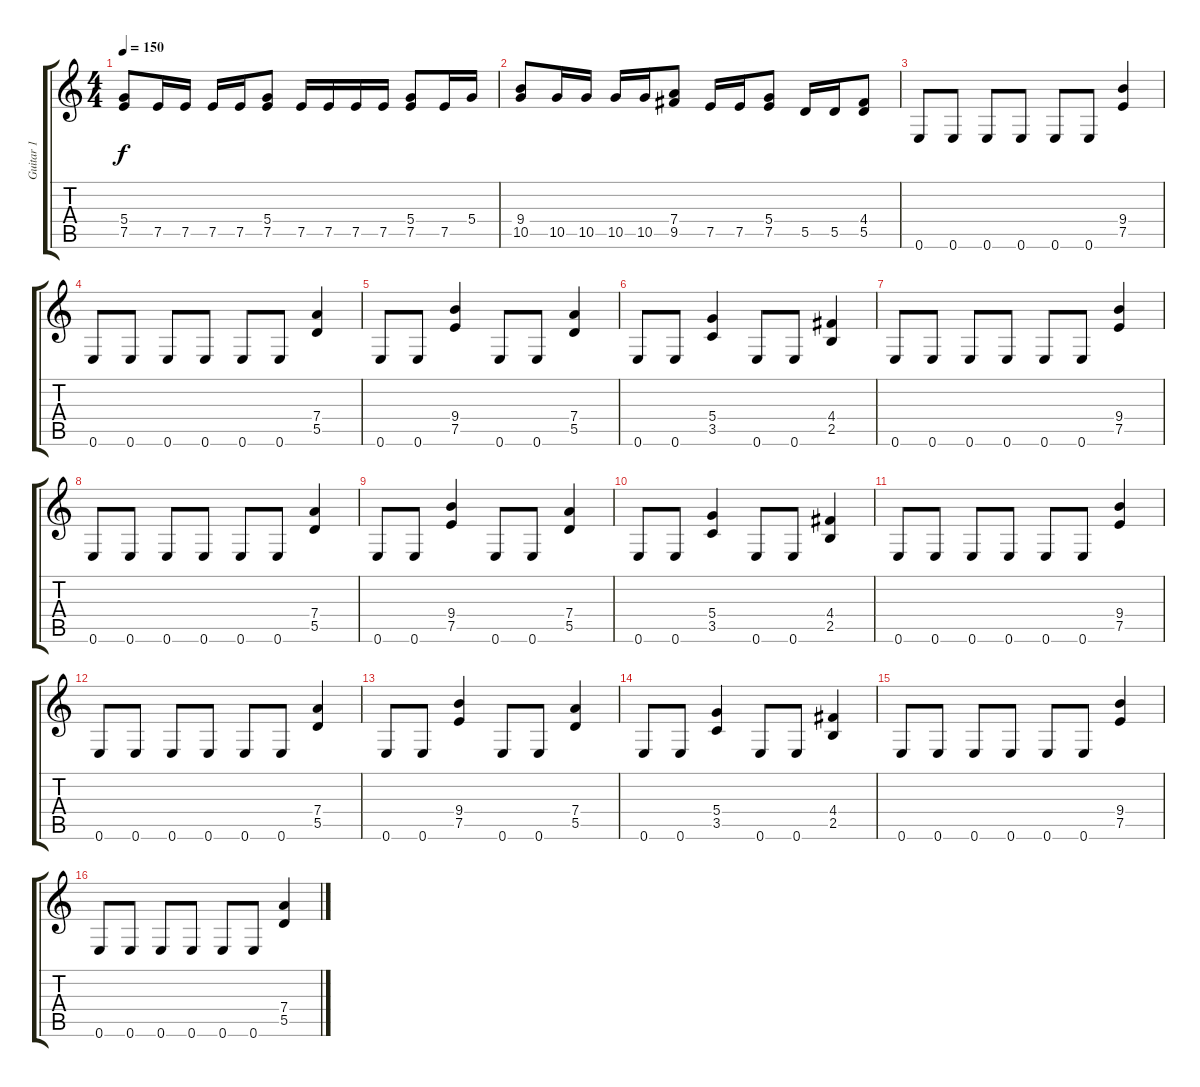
\track ("Guitar 1" "Guitar 1") {instrument overdrivenguitar}
\staff {score tabs}
\tuning (E4 B3 G3 D3 A2 E2) {hide}
\ts (4 4)
\tempo 150
\clef g2
\ks c
(5.4 7.5).8{dy f} 7.5.16 7.5.16 7.5.16 7.5.16 (5.4 7.5).8 7.5.16 7.5.16 7.5.16 7.5.16 (5.4 7.5).8 7.5.16 5.4.16 |
(9.4 10.5).8 10.5.16 10.5.16 10.5.16 10.5.16 (7.4 9.5).8 7.5.16 7.5.16 (5.4 7.5).8 5.5.16 5.5.16 (4.4 5.5).8 |
0.6.8 0.6.8 0.6.8 0.6.8 0.6.8 0.6.8 (9.4 7.5).4 |
0.6.8 0.6.8 0.6.8 0.6.8 0.6.8 0.6.8 (7.4 5.5).4 |
0.6.8 0.6.8 (9.4 7.5).4 0.6.8 0.6.8 (7.4 5.5).4 |
0.6.8 0.6.8 (5.4 3.5).4 0.6.8 0.6.8 (4.4 2.5).4 |
0.6.8 0.6.8 0.6.8 0.6.8 0.6.8 0.6.8 (9.4 7.5).4 |
0.6.8 0.6.8 0.6.8 0.6.8 0.6.8 0.6.8 (7.4 5.5).4 |
0.6.8 0.6.8 (9.4 7.5).4 0.6.8 0.6.8 (7.4 5.5).4 |
0.6.8 0.6.8 (5.4 3.5).4 0.6.8 0.6.8 (4.4 2.5).4 |
0.6.8 0.6.8 0.6.8 0.6.8 0.6.8 0.6.8 (9.4 7.5).4 |
0.6.8 0.6.8 0.6.8 0.6.8 0.6.8 0.6.8 (7.4 5.5).4 |
0.6.8 0.6.8 (9.4 7.5).4 0.6.8 0.6.8 (7.4 5.5).4 |
0.6.8 0.6.8 (5.4 3.5).4 0.6.8 0.6.8 (4.4 2.5).4 |
0.6.8 0.6.8 0.6.8 0.6.8 0.6.8 0.6.8 (9.4 7.5).4 |
0.6.8 0.6.8 0.6.8 0.6.8 0.6.8 0.6.8 (7.4 5.5).4
